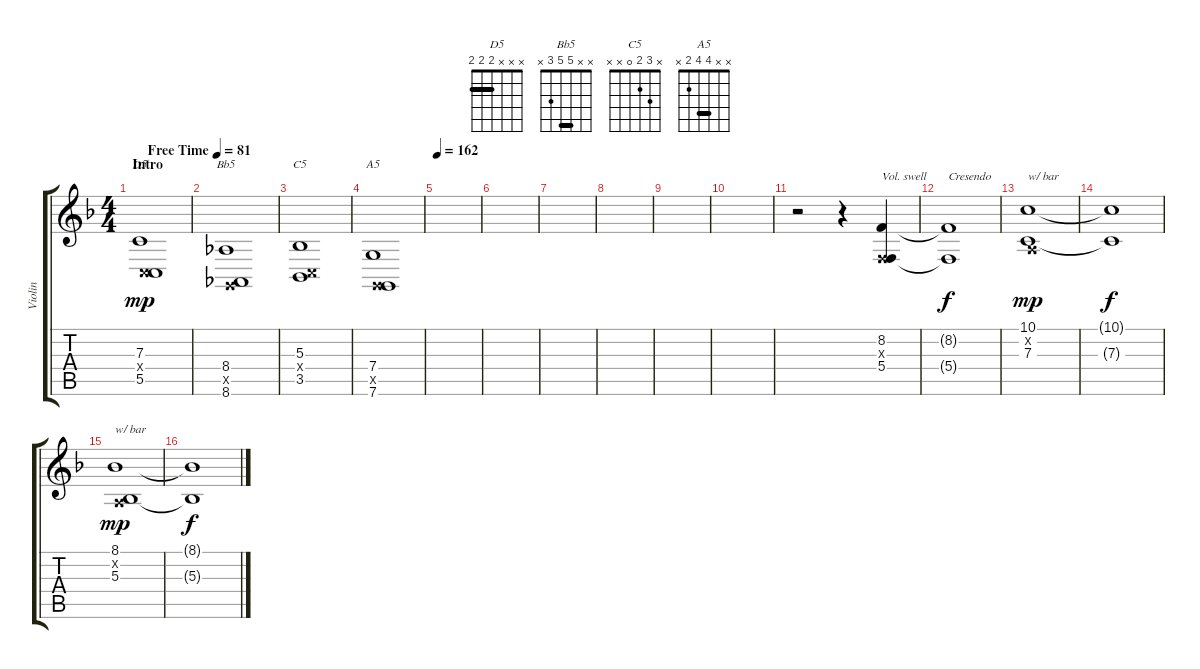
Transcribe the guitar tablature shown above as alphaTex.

\track ("Violin" "Violin") {instrument stringensemble2}
\staff {score tabs}
\tuning (D4 A3 F3 C3 G2 C2) {hide}
\chord ("D5" x x x 2 2 2) {barre 2}
\chord ("Bb5" x x 5 5 3 x) {barre 5}
\chord ("C5" x 3 2 0 x x)
\chord ("A5" x x 4 4 2 x) {barre 4}
\ts (4 4)
\section ("" "Intro")
\tempo (81 "Free Time")
\clef g2
\ks dminor
(7.3 0.4{x} 5.5).1{ch "D5" dy mp instrument stringensemble2} |
(8.4 0.5{x} 8.6).1{ch "Bb5"} |
(5.3 0.4{x} 3.5).1{ch "C5"} |
(7.4 0.5{x} 7.6).1{ch "A5"} |
\tempo 162
|
|
|
|
|
|
r.2 r.4 (8.2 0.3{x} 5.4).4{txt "Vol. swell"} |
(8.2{t} 5.4{t}).1{txt "Cresendo" dy f} |
(10.1 0.2{x} 7.3).1{txt "w/ bar" dy mp} |
(10.1{t} 7.3{t}).1{dy f} |
(8.1 0.2{x} 5.3).1{txt "w/ bar" dy mp} |
(8.1{t} 5.3{t}).1{dy f}
